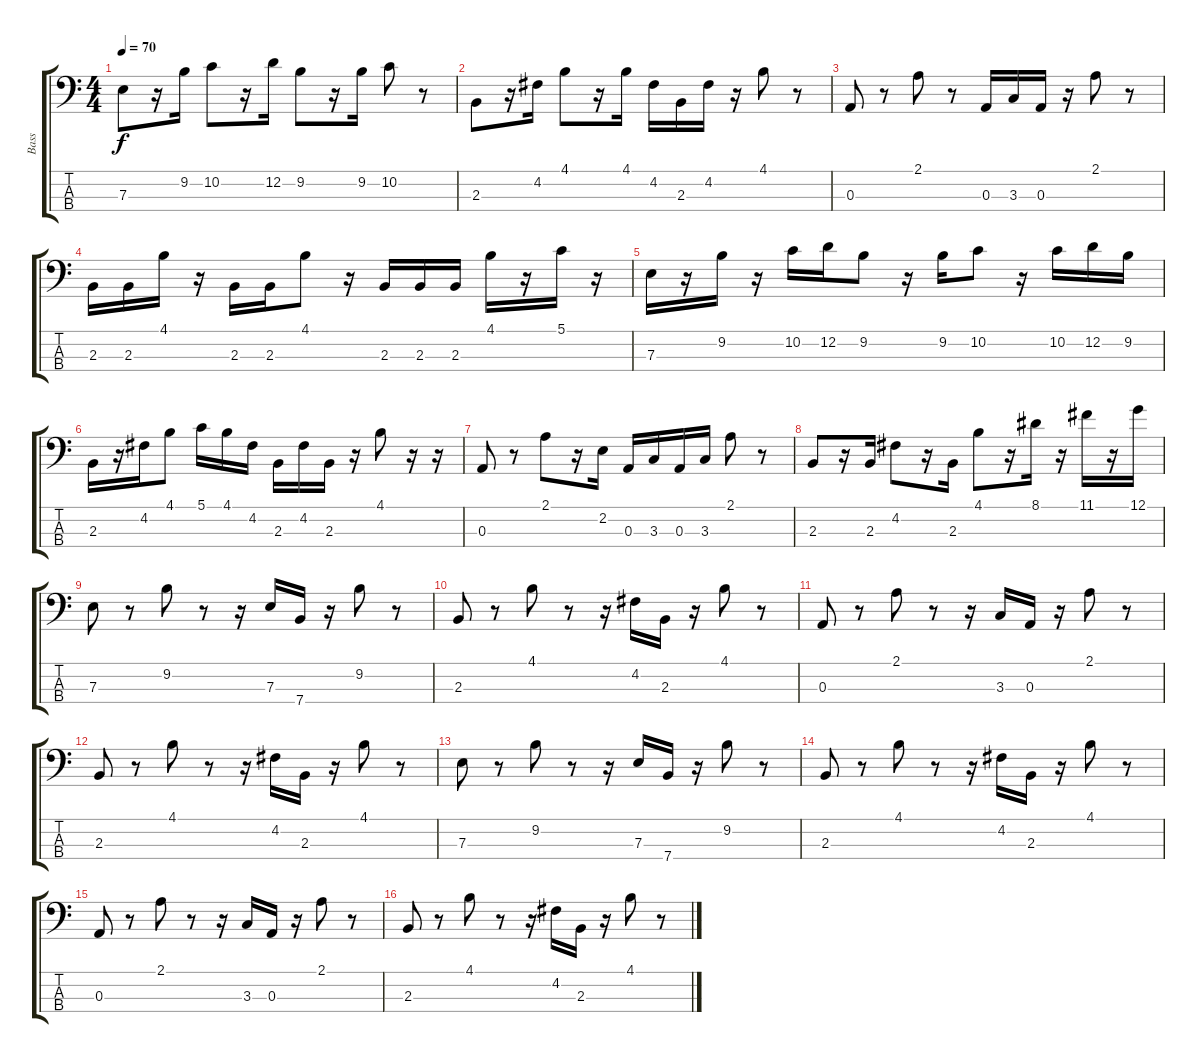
\track ("Bass" "Bass") {instrument electricbassfinger}
\staff {score tabs}
\tuning (G2 D2 A1 E1) {hide}
\ts (4 4)
\tempo 70
\clef f4
\ks c
7.3.8{dy f} r.16 9.2.16 10.2.8 r.16 12.2.16 9.2.8 r.16 9.2.16 10.2.8 r.8 |
2.3.8 r.16 4.2.16 4.1.8 r.16 4.1.16 4.2.16 2.3.16 4.2.16 r.16 4.1.8 r.8 |
0.3.8 r.8 2.1.8 r.8 0.3.16 3.3.16 0.3.16 r.16 2.1.8 r.8 |
2.3.16 2.3.16 4.1.16 r.16 2.3.16 2.3.16 4.1.8 r.16 2.3.16 2.3.16 2.3.16 4.1.16 r.16 5.1.16 r.16 |
7.3.16 r.16 9.2.16 r.16 10.2.16 12.2.16 9.2.8 r.16 9.2.16 10.2.8 r.16 10.2.16 12.2.16 9.2.16 |
2.3.16 r.16 4.2.16 4.1.8 5.1.16 4.1.16 4.2.16 2.3.16 4.2.16 2.3.16 r.16 4.1.8 r.16 r.16 |
0.3.8 r.8 2.1.8 r.16 2.2.16 0.3.16 3.3.16 0.3.16 3.3.16 2.1.8 r.8 |
2.3.8 r.16 2.3.16 4.2.8 r.16 2.3.16 4.1.8 r.16 8.1.16 r.16 11.1.16 r.16 12.1.16 |
7.3.8 r.8 9.2.8 r.8 r.16 7.3.16 7.4.16 r.16 9.2.8 r.8 |
2.3.8 r.8 4.1.8 r.8 r.16 4.2.16 2.3.16 r.16 4.1.8 r.8 |
0.3.8 r.8 2.1.8 r.8 r.16 3.3.16 0.3.16 r.16 2.1.8 r.8 |
2.3.8 r.8 4.1.8 r.8 r.16 4.2.16 2.3.16 r.16 4.1.8 r.8 |
7.3.8 r.8 9.2.8 r.8 r.16 7.3.16 7.4.16 r.16 9.2.8 r.8 |
2.3.8 r.8 4.1.8 r.8 r.16 4.2.16 2.3.16 r.16 4.1.8 r.8 |
0.3.8 r.8 2.1.8 r.8 r.16 3.3.16 0.3.16 r.16 2.1.8 r.8 |
2.3.8 r.8 4.1.8 r.8 r.16 4.2.16 2.3.16 r.16 4.1.8 r.8
